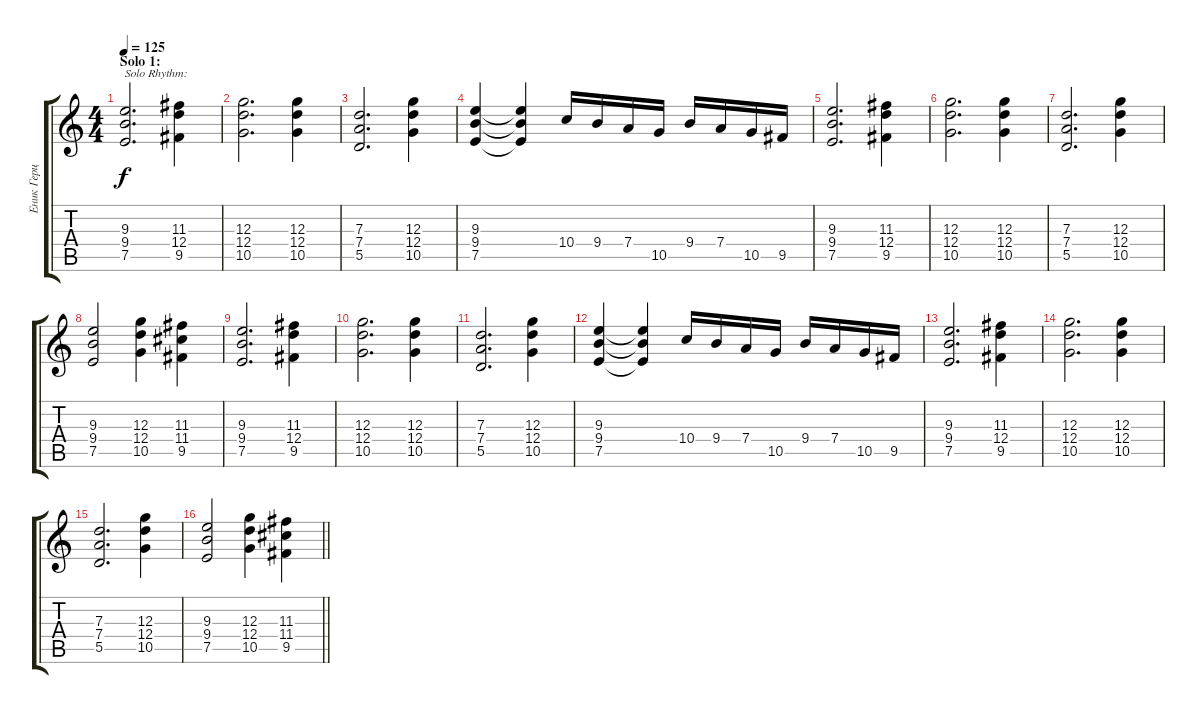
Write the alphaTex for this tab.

\track ("Еник Герц" "Еник Герц") {instrument overdrivenguitar}
\staff {score tabs}
\tuning (E4 B3 G3 D3 A2 E2) {hide}
\ts (4 4)
\section ("" "Solo 1:")
\tempo 125
\clef g2
\ks c
(9.3 9.4 7.5).2{d txt "Solo Rhythm:" dy f} (11.3 12.4 9.5).4 |
(12.3 12.4 10.5).2{d} (12.3 12.4 10.5).4 |
(7.3 7.4 5.5).2{d} (12.3 12.4 10.5).4 |
(9.3 9.4 7.5).4 (9.3{t} 9.4{t} 7.5{t}).4 10.4.16 9.4.16 7.4.16 10.5.16 9.4.16 7.4.16 10.5.16 9.5.16 |
(9.3 9.4 7.5).2{d} (11.3 12.4 9.5).4 |
(12.3 12.4 10.5).2{d} (12.3 12.4 10.5).4 |
(7.3 7.4 5.5).2{d} (12.3 12.4 10.5).4 |
(9.3 9.4 7.5).2 (12.3 12.4 10.5).4 (11.3 11.4 9.5).4 |
(9.3 9.4 7.5).2{d} (11.3 12.4 9.5).4 |
(12.3 12.4 10.5).2{d} (12.3 12.4 10.5).4 |
(7.3 7.4 5.5).2{d} (12.3 12.4 10.5).4 |
(9.3 9.4 7.5).4 (9.3{t} 9.4{t} 7.5{t}).4 10.4.16 9.4.16 7.4.16 10.5.16 9.4.16 7.4.16 10.5.16 9.5.16 |
(9.3 9.4 7.5).2{d} (11.3 12.4 9.5).4 |
(12.3 12.4 10.5).2{d} (12.3 12.4 10.5).4 |
(7.3 7.4 5.5).2{d} (12.3 12.4 10.5).4 |
\barLineRight lightlight
(9.3 9.4 7.5).2 (12.3 12.4 10.5).4 (11.3 11.4 9.5).4
